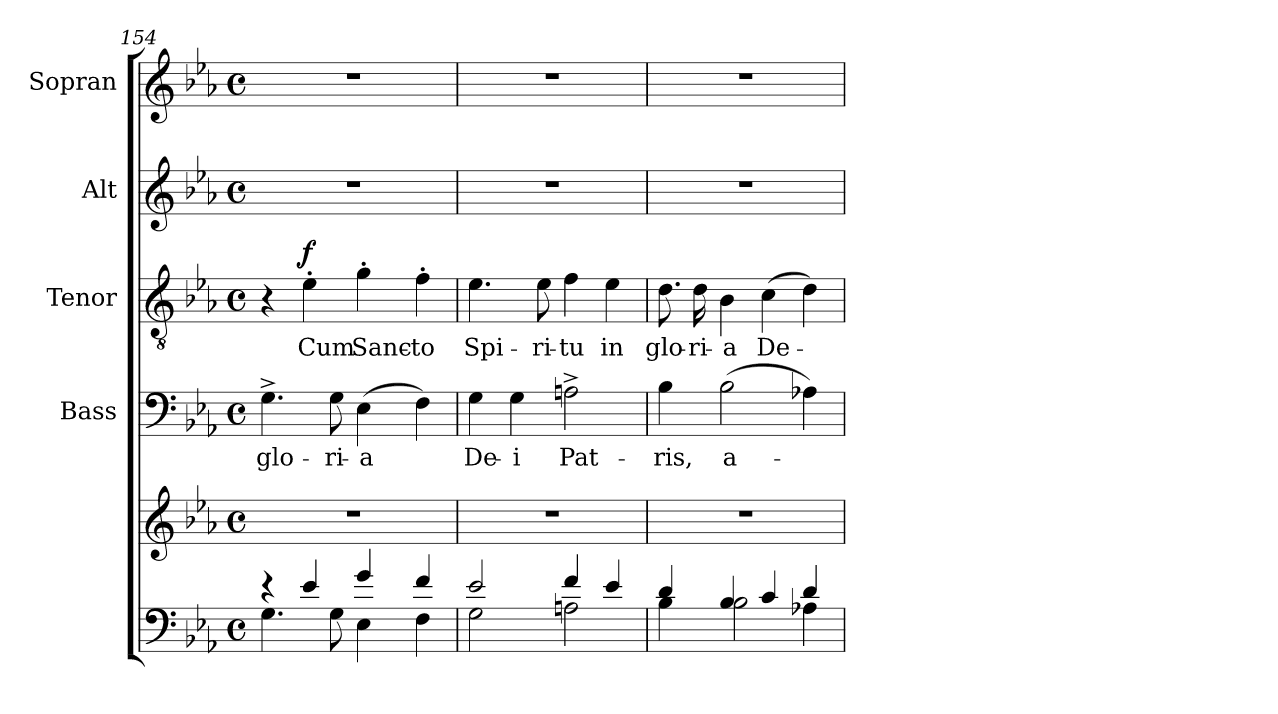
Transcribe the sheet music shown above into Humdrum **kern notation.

**kern	**kern	**kern	**text	**kern	**text	**dynam	**kern	**kern
*part5	*part5	*part4	*part4	*part3	*part3	*part3	*part2	*part1
*staff6	*staff5	*staff4	*staff4	*staff3	*staff3	*staff3	*staff2	*staff1
*	*	*I"Bass	*	*I"Tenor	*	*	*I"Alt	*I"Sopran
*	*	*I'B.	*	*I'T.	*	*	*I'A.	*I'S.
!!LO:PB:g=z
*clefF4	*clefG2	*clefF4	*	*clefGv2	*	*	*clefG2	*clefG2
*k[b-e-a-]	*k[b-e-a-]	*k[b-e-a-]	*	*k[b-e-a-]	*	*	*k[b-e-a-]	*k[b-e-a-]
*E-:	*E-:	*E-:	*	*E-:	*	*	*E-:	*E-:
*M4/4	*M4/4	*M4/4	*	*M4/4	*	*	*M4/4	*M4/4
*met(c)	*met(c)	*met(c)	*	*met(c)	*	*	*met(c)	*met(c)
=154	=154	=154	=154	=154	=154	=154	=154	=154
*^	*	*	*	*	*	*	*	*
!	!	!	!	!LO:LY:b	!	!	!	!	!
4re	4.G\	1r	4.G^>\	glo-	4r	.	.	1r	1r
!	!	!	!	!	!	!LO:LY:b	!LO:DY:a	!	!
4e-/	.	.	.	.	4e-'>\	Cum	f	.	.
!	!	!	!	!LO:LY:b	!	!	!	!	!
.	8G\	.	8G\	-ri-	.	.	.	.	.
!	!	!	!	!LO:LY:b	!	!LO:LY:b	!	!	!
4g/	4E-\	.	(>4E-\	-a	4g'>\	Sanc-	.	.	.
!	!	!	!	!	!	!LO:LY:b	!	!	!
4f/	4F\	.	4F\)	.	4f'>\	-to	.	.	.
=155	=155	=155	=155	=155	=155	=155	=155	=155	=155
!	!	!	!	!LO:LY:b	!	!LO:LY:b	!	!	!
2e-/	2G\	1r	4G\	De-	4.e-\	Spi-	.	1r	1r
!	!	!	!	!LO:LY:b	!	!	!	!	!
.	.	.	4G\	-i	.	.	.	.	.
!	!	!	!	!	!	!LO:LY:b	!	!	!
.	.	.	.	.	8e-\	-ri-	.	.	.
!	!	!	!	!LO:LY:b	!	!LO:LY:b	!	!	!
4f/	2An\	.	2An^>\	Pat-	4f\	-tu	.	.	.
!	!	!	!	!	!	!LO:LY:b	!	!	!
4e-/	.	.	.	.	4e-\	in	.	.	.
=156	=156	=156	=156	=156	=156	=156	=156	=156	=156
!	!	!	!	!LO:LY:b	!	!LO:LY:b	!	!	!
4d/	4B-\	1r	4B-\	-ris,	8.d\	glo-	.	1r	1r
!	!	!	!	!	!	!LO:LY:b	!	!	!
.	.	.	.	.	16d\	-ri-	.	.	.
!	!	!	!	!LO:LY:b	!	!LO:LY:b	!	!	!
4B-/	2B-\	.	(>2B-\	a-	4B-\	-a	.	.	.
!	!	!	!	!	!	!LO:LY:b	!	!	!
4c/	.	.	.	.	(>4c\	De-	.	.	.
4d/	4A-X\	.	4A-X\)	.	4d\)	.	.	.	.
*v	*v	*	*	*	*	*	*	*	*
=	=	=	=	=	=	=	=	=
*-	*-	*-	*-	*-	*-	*-	*-	*-
